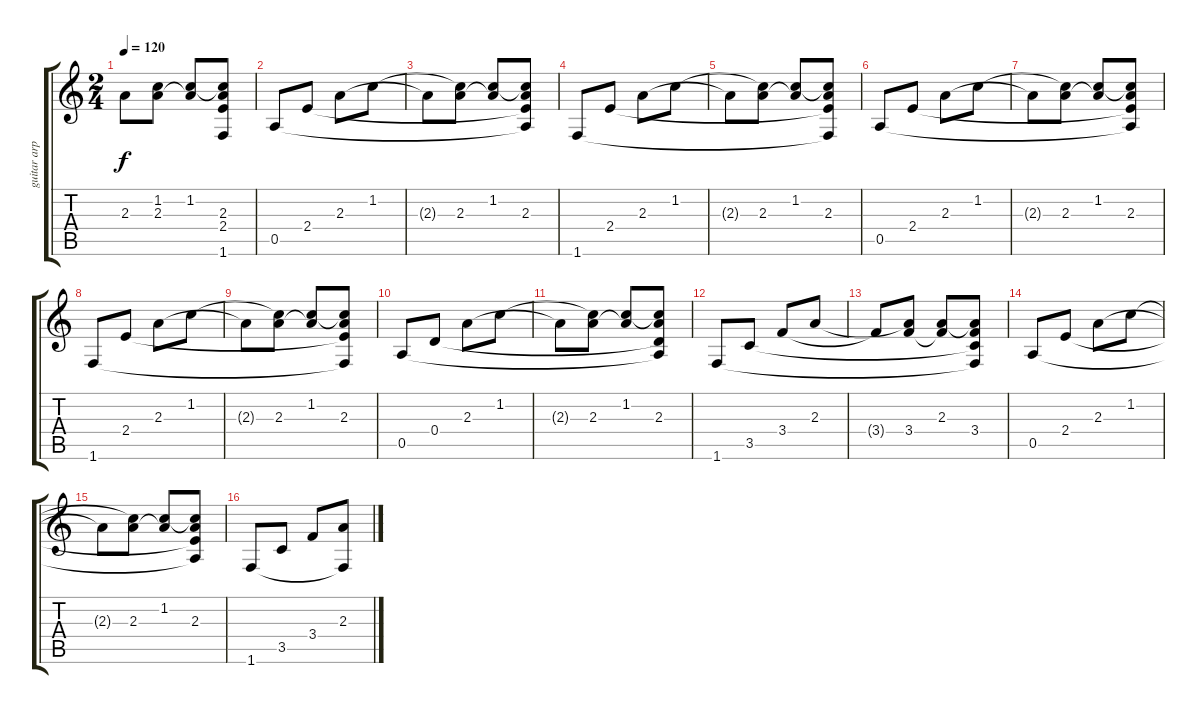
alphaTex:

\track ("guitar arpegio  left" "guitar arp") {instrument acousticguitarnylon}
\staff {score tabs}
\tuning (E4 B3 G3 D3 A2 E2) {hide}
\ts (2 4)
\tempo 120
\clef g2
\ks c
2.3{t}.8{dy f} (1.2{t} 2.3).8 (1.2 2.3{t}).8 (1.2{t} 2.3 2.4{t} 1.6{t}).8 |
0.5.8 2.4.8 2.3.8 1.2.8 |
2.3{t}.8 (1.2{t} 2.3).8 (1.2 2.3{t}).8 (1.2{t} 2.3 2.4{t} 0.5{t}).8 |
1.6.8 2.4.8 2.3.8 1.2.8 |
2.3{t}.8 (1.2{t} 2.3).8 (1.2 2.3{t}).8 (1.2{t} 2.3 2.4{t} 1.6{t}).8 |
0.5.8 2.4.8 2.3.8 1.2.8 |
2.3{t}.8 (1.2{t} 2.3).8 (1.2 2.3{t}).8 (1.2{t} 2.3 2.4{t} 0.5{t}).8 |
1.6.8 2.4.8 2.3.8 1.2.8 |
2.3{t}.8 (1.2{t} 2.3).8 (1.2 2.3{t}).8 (1.2{t} 2.3 2.4{t} 1.6{t}).8 |
0.5.8 0.4.8 2.3.8 1.2.8 |
2.3{t}.8 (1.2{t} 2.3).8 (1.2 2.3{t}).8 (1.2{t} 2.3 0.4{t} 0.5{t}).8 |
1.6.8 3.5.8 3.4.8 2.3.8 |
3.4{t}.8 (2.3{t} 3.4).8 (2.3 3.4{t}).8 (2.3{t} 3.4 3.5{t} 1.6{t}).8 |
0.5.8 2.4.8 2.3.8 1.2.8 |
2.3{t}.8 (1.2{t} 2.3).8 (1.2 2.3{t}).8 (1.2{t} 2.3 2.4{t} 0.5{t}).8 |
1.6.8 3.5.8 3.4.8 (2.3 1.6{t}).8
